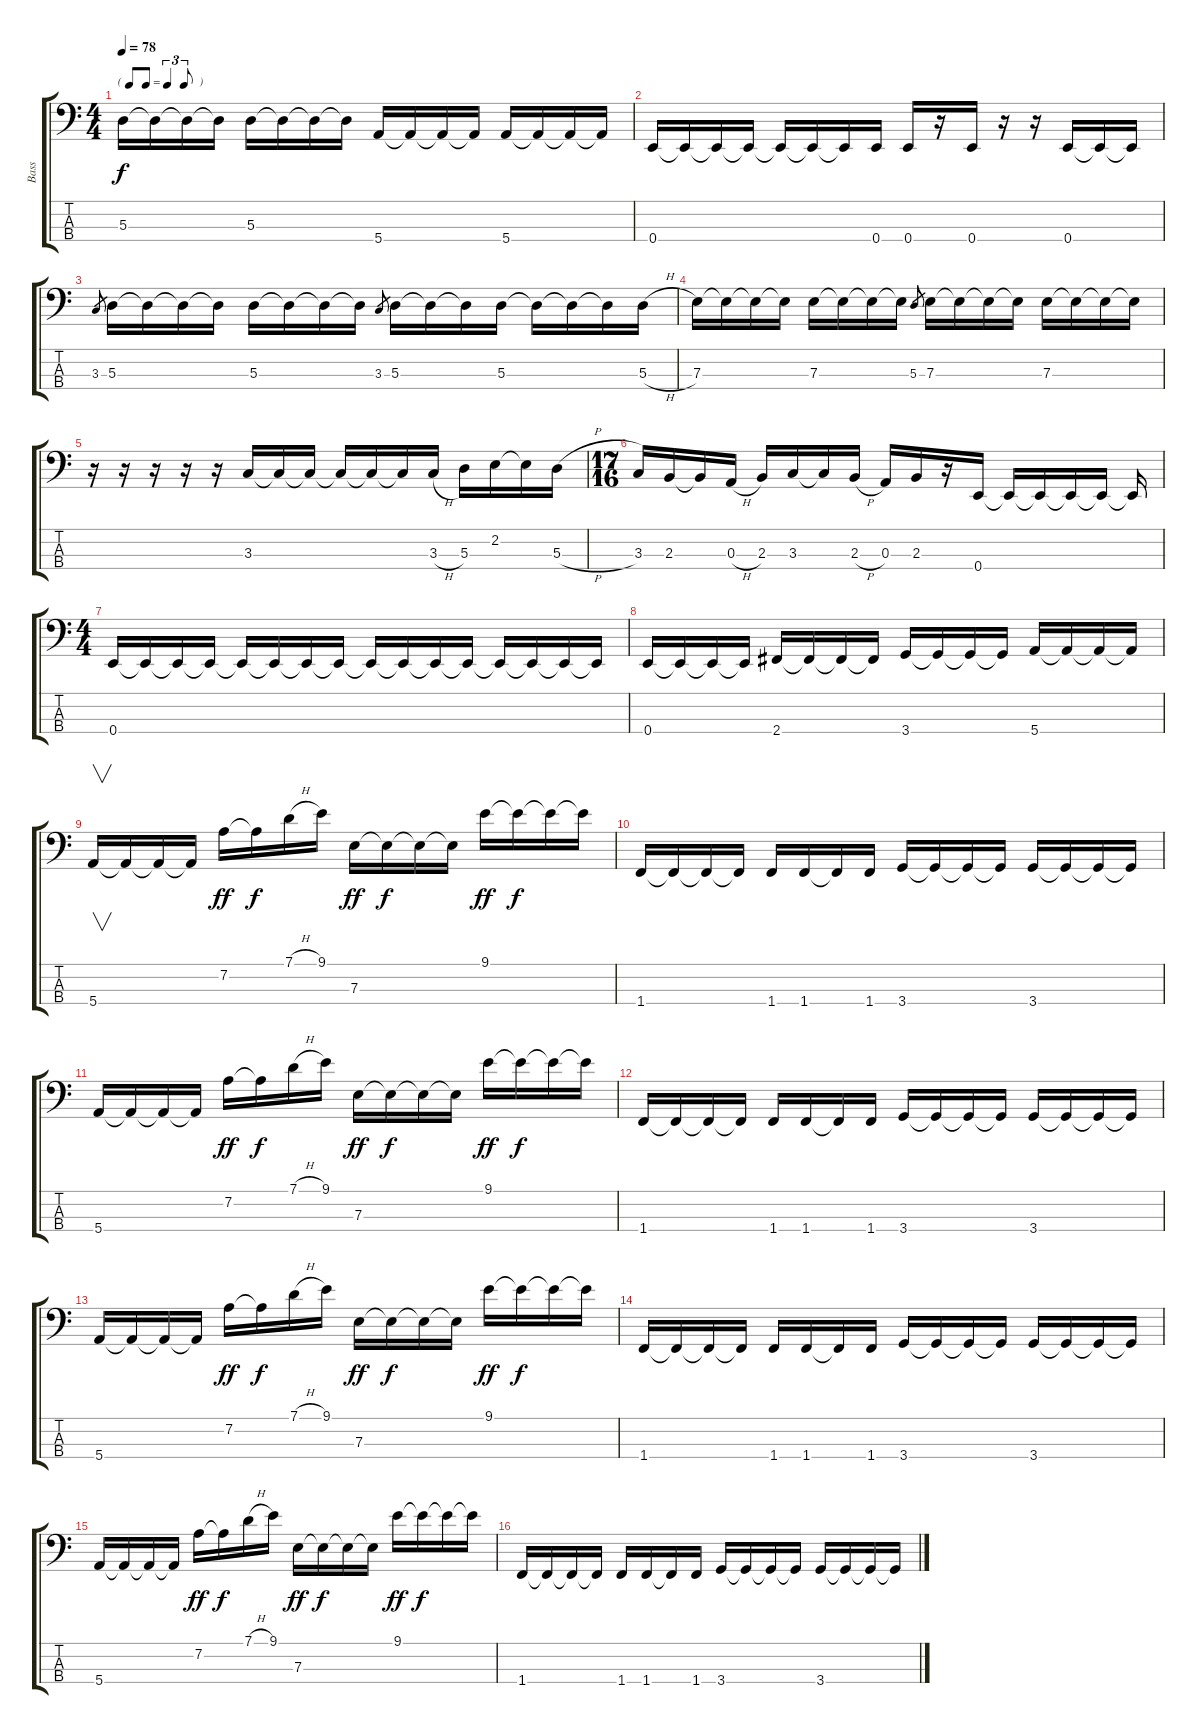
\track ("Bass" "Bass") {instrument fretlessbass}
\staff {score tabs}
\tuning (G2 D2 A1 E1) {hide}
\ts (4 4)
\tf triplet8th
\tempo 78
\clef f4
\ks c
5.3.16{dy f} 5.3{t}.16 5.3{t}.16 5.3{t}.16 5.3.16 5.3{t}.16 5.3{t}.16 5.3{t}.16 5.4.16 5.4{t}.16 5.4{t}.16 5.4{t}.16 5.4.16 5.4{t}.16 5.4{t}.16 5.4{t}.16 |
0.4.16 0.4{t}.16 0.4{t}.16 0.4{t}.16 0.4{t}.16 0.4{t}.16 0.4{t}.16 0.4.16 0.4.16 r.16 0.4.16 r.16 r.16 0.4.16 0.4{t}.16 0.4{t}.16 |
3.3.8{gr} 5.3.16 5.3{t}.16 5.3{t}.16 5.3{t}.16 5.3.16 5.3{t}.16 5.3{t}.16 5.3{t}.16 3.3.8{gr} 5.3.16 5.3{t}.16 5.3{t}.16 5.3.16 5.3{t}.16 5.3{t}.16 5.3{t}.16 5.3{h}.16 |
7.3.16 7.3{t}.16 7.3{t}.16 7.3{t}.16 7.3.16 7.3{t}.16 7.3{t}.16 7.3{t}.16 5.3.8{gr} 7.3.16 7.3{t}.16 7.3{t}.16 7.3{t}.16 7.3.16 7.3{t}.16 7.3{t}.16 7.3{t}.16 |
r.16 r.16 r.16 r.16 r.16 3.3.16 3.3{t}.16 3.3{t}.16 3.3{t}.16 3.3{t}.16 3.3{t}.16 3.3{h}.16 5.3.16 2.2.16 2.2{t}.16 5.3{h}.16 |
\ts (17 16)
3.3.16 2.3.16 2.3{t}.16 0.3{h}.16 2.3.16 3.3.16 3.3{t}.16 2.3{h}.16 0.3.16 2.3.16 r.16 0.4.16 0.4{t}.16 0.4{t}.16 0.4{t}.16 0.4{t}.16 0.4{t}.16 |
\ts (4 4)
0.4.16 0.4{t}.16 0.4{t}.16 0.4{t}.16 0.4{t}.16 0.4{t}.16 0.4{t}.16 0.4{t}.16 0.4{t}.16 0.4{t}.16 0.4{t}.16 0.4{t}.16 0.4{t}.16 0.4{t}.16 0.4{t}.16 0.4{t}.16 |
0.4.16 0.4{t}.16 0.4{t}.16 0.4{t}.16 2.4.16 2.4{t}.16 2.4{t}.16 2.4{t}.16 3.4.16 3.4{t}.16 3.4{t}.16 3.4{t}.16 5.4.16 5.4{t}.16 5.4{t}.16 5.4{t}.16 |
5.4.16{v} 5.4{t}.16 5.4{t}.16 5.4{t}.16 7.2.16{dy ff} 7.2{t}.16{dy f} 7.1{h}.16 9.1.16 7.3.16{dy ff} 7.3{t}.16{dy f} 7.3{t}.16 7.3{t}.16 9.1.16{dy ff} 9.1{t}.16{dy f} 9.1{t}.16 9.1{t}.16 |
1.4.16 1.4{t}.16 1.4{t}.16 1.4{t}.16 1.4.16 1.4.16 1.4{t}.16 1.4.16 3.4.16 3.4{t}.16 3.4{t}.16 3.4{t}.16 3.4.16 3.4{t}.16 3.4{t}.16 3.4{t}.16 |
5.4.16 5.4{t}.16 5.4{t}.16 5.4{t}.16 7.2.16{dy ff} 7.2{t}.16{dy f} 7.1{h}.16 9.1.16 7.3.16{dy ff} 7.3{t}.16{dy f} 7.3{t}.16 7.3{t}.16 9.1.16{dy ff} 9.1{t}.16{dy f} 9.1{t}.16 9.1{t}.16 |
1.4.16 1.4{t}.16 1.4{t}.16 1.4{t}.16 1.4.16 1.4.16 1.4{t}.16 1.4.16 3.4.16 3.4{t}.16 3.4{t}.16 3.4{t}.16 3.4.16 3.4{t}.16 3.4{t}.16 3.4{t}.16 |
5.4.16 5.4{t}.16 5.4{t}.16 5.4{t}.16 7.2.16{dy ff} 7.2{t}.16{dy f} 7.1{h}.16 9.1.16 7.3.16{dy ff} 7.3{t}.16{dy f} 7.3{t}.16 7.3{t}.16 9.1.16{dy ff} 9.1{t}.16{dy f} 9.1{t}.16 9.1{t}.16 |
1.4.16 1.4{t}.16 1.4{t}.16 1.4{t}.16 1.4.16 1.4.16 1.4{t}.16 1.4.16 3.4.16 3.4{t}.16 3.4{t}.16 3.4{t}.16 3.4.16 3.4{t}.16 3.4{t}.16 3.4{t}.16 |
5.4.16 5.4{t}.16 5.4{t}.16 5.4{t}.16 7.2.16{dy ff} 7.2{t}.16{dy f} 7.1{h}.16 9.1.16 7.3.16{dy ff} 7.3{t}.16{dy f} 7.3{t}.16 7.3{t}.16 9.1.16{dy ff} 9.1{t}.16{dy f} 9.1{t}.16 9.1{t}.16 |
1.4.16 1.4{t}.16 1.4{t}.16 1.4{t}.16 1.4.16 1.4.16 1.4{t}.16 1.4.16 3.4.16 3.4{t}.16 3.4{t}.16 3.4{t}.16 3.4.16 3.4{t}.16 3.4{t}.16 3.4{t}.16
